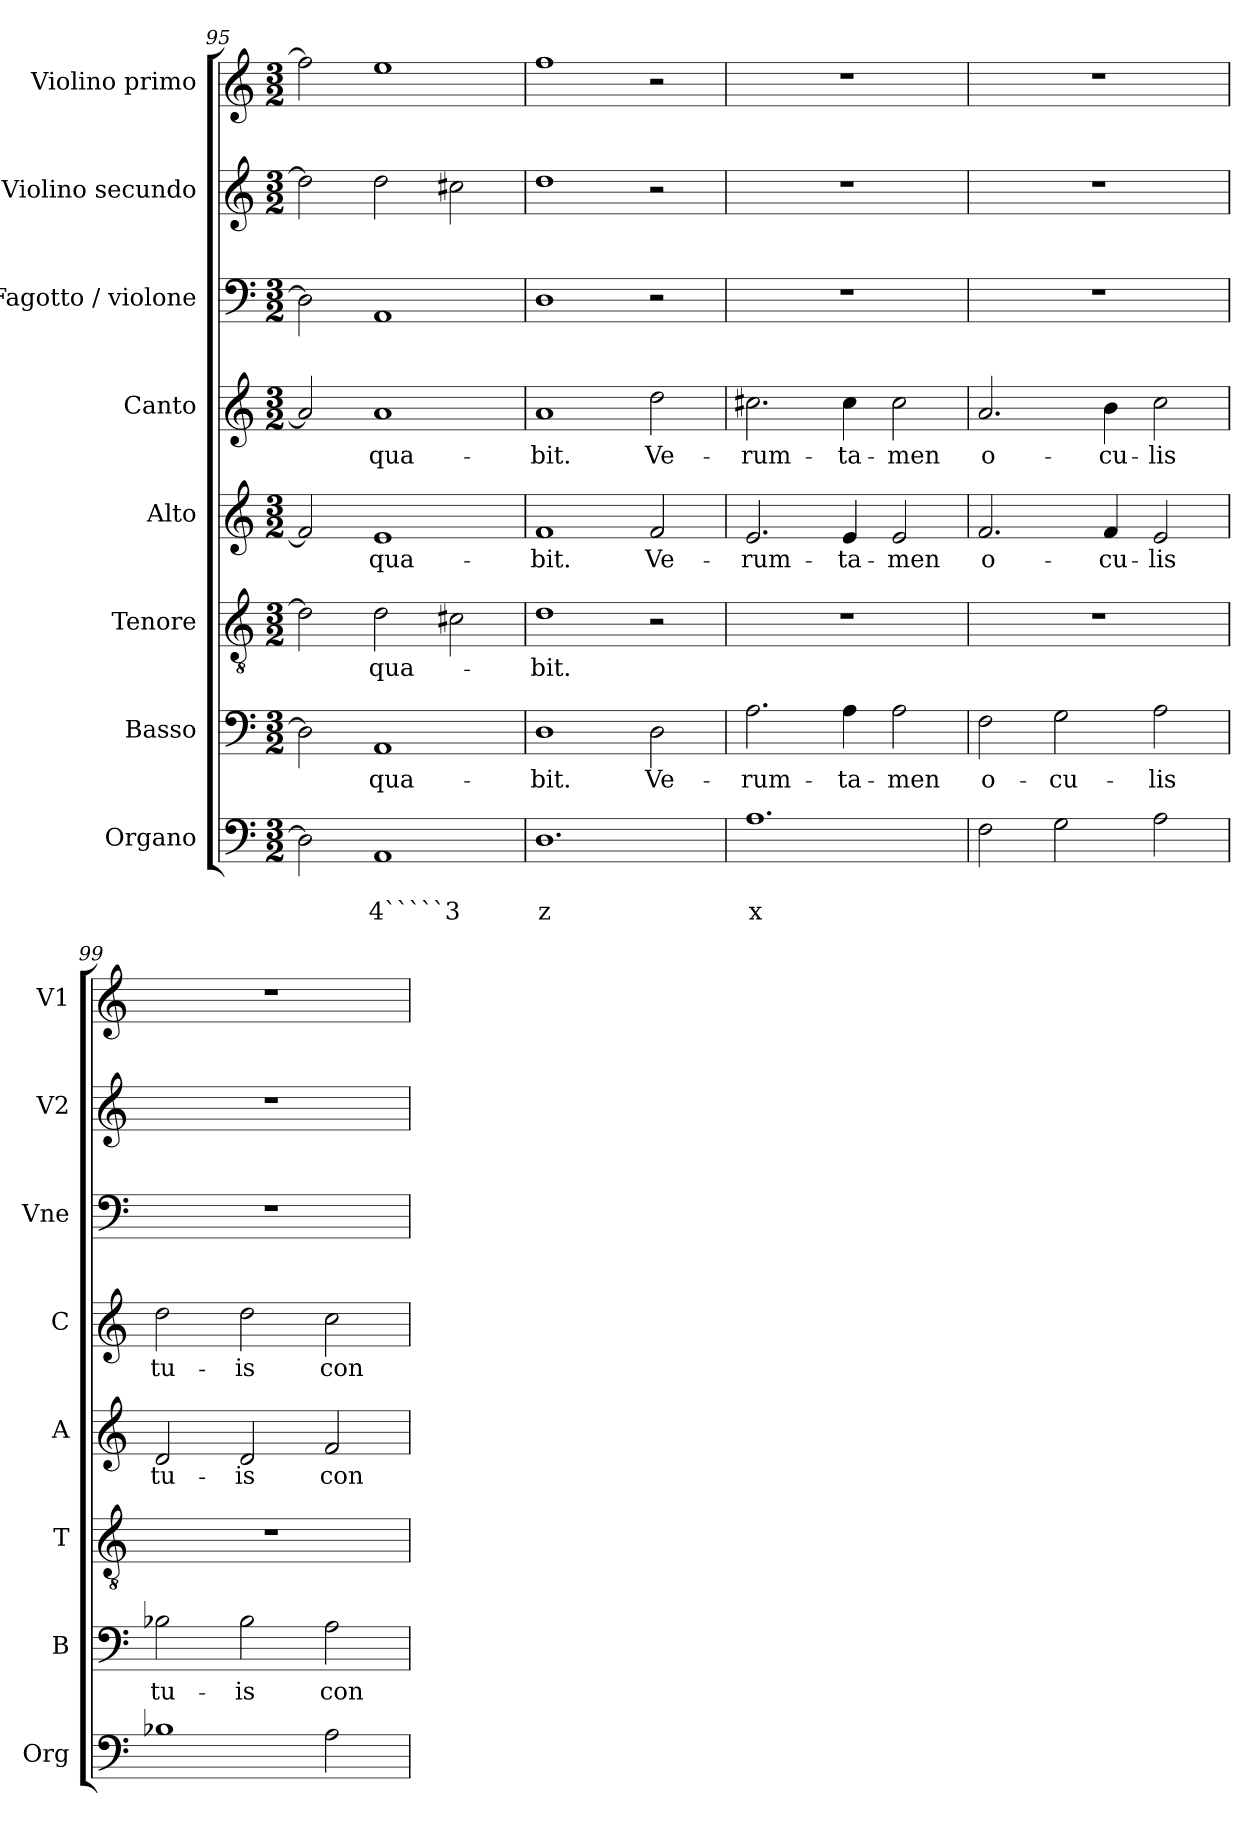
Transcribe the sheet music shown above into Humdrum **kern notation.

**kern	**text	**text	**kern	**text	**kern	**text	**kern	**text	**kern	**text	**kern	**kern	**kern
*part8	*part8	*part8	*part7	*part7	*part6	*part6	*part5	*part5	*part4	*part4	*part3	*part2	*part1
*staff8	*staff8	*staff8	*staff7	*staff7	*staff6	*staff6	*staff5	*staff5	*staff4	*staff4	*staff3	*staff2	*staff1
*I"Organo	*	*	*I"Basso	*	*I"Tenore	*	*I"Alto	*	*I"Canto	*	*I"Fagotto / violone	*I"Violino secundo	*I"Violino primo
*I'Org	*	*	*I'B	*	*I'T	*	*I'A	*	*I'C	*	*I'Vne	*I'V2	*I'V1
*clefF4	*	*	*clefF4	*	*clefGv2	*	*clefG2	*	*clefG2	*	*clefF4	*clefG2	*clefG2
*k[]	*	*	*k[]	*	*k[]	*	*k[]	*	*k[]	*	*k[]	*k[]	*k[]
*C:	*	*	*C:	*	*C:	*	*C:	*	*C:	*	*C:	*C:	*C:
*M3/2	*	*	*M3/2	*	*M3/2	*	*M3/2	*	*M3/2	*	*M3/2	*M3/2	*M3/2
=95	=95	=95	=95	=95	=95	=95	=95	=95	=95	=95	=95	=95	=95
2D\]	.	.	2D\]	.	2d\]	.	2f/]	.	2a/]	.	2D\]	2dd\]	2ff\]
!	!	!LO:LY:b	!	!LO:LY:b	!	!LO:LY:b	!	!LO:LY:b	!	!LO:LY:b	!	!	!
1AA	.	4`````3	1AA	-qua-	2d\	-qua-	1e	-qua-	1a	-qua-	1AA	2dd\	1ee
.	.	.	.	.	2c#X\	.	.	.	.	.	.	2cc#X\	.
=96	=96	=96	=96	=96	=96	=96	=96	=96	=96	=96	=96	=96	=96
!	!	!LO:LY:b	!	!LO:LY:b	!	!LO:LY:b	!	!LO:LY:b	!	!LO:LY:b	!	!	!
1.D	.	z	1D	-bit.	1d	-bit.	1f	-bit.	1a	-bit.	1D	1dd	1ff
!	!	!	!	!LO:LY:b	!	!	!	!LO:LY:b	!	!LO:LY:b	!	!	!
.	.	.	2D\	Ve-	2r	.	2f/	Ve-	2dd\	Ve-	2r	2r	2r
!!LO:LB:g=z
=97	=97	=97	=97	=97	=97	=97	=97	=97	=97	=97	=97	=97	=97
!	!	!LO:LY:b	!	!LO:LY:b	!	!	!	!LO:LY:b	!	!LO:LY:b	!	!	!
1.A	.	x	2.A\	-rum-	1.r	.	2.e/	-rum-	2.cc#X\	-rum-	1.r	1.r	1.r
!	!	!	!	!LO:LY:b	!	!	!	!LO:LY:b	!	!LO:LY:b	!	!	!
.	.	.	4A\	-ta-	.	.	4e/	-ta-	4cc#\	-ta-	.	.	.
!	!	!	!	!LO:LY:b	!	!	!	!LO:LY:b	!	!LO:LY:b	!	!	!
.	.	.	2A\	-men	.	.	2e/	-men	2cc#\	-men	.	.	.
=98	=98	=98	=98	=98	=98	=98	=98	=98	=98	=98	=98	=98	=98
!	!	!	!	!LO:LY:b	!	!	!	!LO:LY:b	!	!LO:LY:b	!	!	!
2F\	.	.	2F\	o-	1.r	.	2.f/	o-	2.a/	o-	1.r	1.r	1.r
!	!	!	!	!LO:LY:b	!	!	!	!	!	!	!	!	!
2G\	.	.	2G\	-cu-	.	.	.	.	.	.	.	.	.
!	!	!	!	!	!	!	!	!LO:LY:b	!	!LO:LY:b	!	!	!
.	.	.	.	.	.	.	4f/	-cu-	4b\	-cu-	.	.	.
!	!	!	!	!LO:LY:b	!	!	!	!LO:LY:b	!	!LO:LY:b	!	!	!
2A\	.	.	2A\	-lis	.	.	2e/	-lis	2cc\	-lis	.	.	.
=99	=99	=99	=99	=99	=99	=99	=99	=99	=99	=99	=99	=99	=99
!	!	!	!	!LO:LY:b	!	!	!	!LO:LY:b	!	!LO:LY:b	!	!	!
1B-X	.	.	2B-X\	tu-	1.r	.	2d/	tu-	2dd\	tu-	1.r	1.r	1.r
!	!	!	!	!LO:LY:b	!	!	!	!LO:LY:b	!	!LO:LY:b	!	!	!
.	.	.	2B-\	-is	.	.	2d/	-is	2dd\	-is	.	.	.
!	!	!	!	!LO:LY:b	!	!	!	!LO:LY:b	!	!LO:LY:b	!	!	!
2A\	.	.	2A\	con-	.	.	2f/	con-	2cc\	con-	.	.	.
=	=	=	=	=	=	=	=	=	=	=	=	=	=
*-	*-	*-	*-	*-	*-	*-	*-	*-	*-	*-	*-	*-	*-
